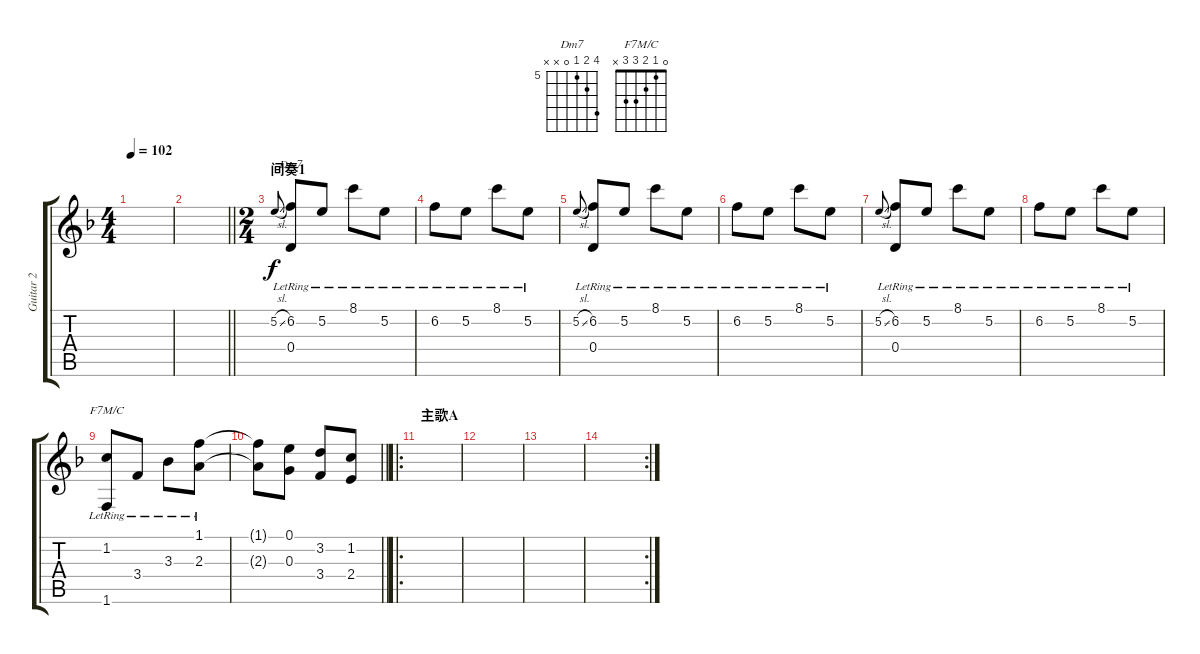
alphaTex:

\track ("Guitar 2" "Guitar 2") {instrument acousticguitarsteel}
\staff {score tabs}
\tuning (E4 B3 G3 D3 A2 E2) {hide}
\chord ("Dm7" 8 6 5 0 x x) {firstfret 5}
\chord ("F7M/C" 0 1 2 3 3 x)
\ts (4 4)
\tempo 102
\clef g2
\ks f
|
\barLineRight lightlight
|
\ts (2 4)
\section ("" "间奏1")
5.2{sl}.8{gr onbeat} (6.2{lr} 0.4{lr}).8{ch "Dm7"} 5.2{lr}.8 8.1{lr}.8 5.2{lr}.8 |
6.2{lr}.8 5.2{lr}.8 8.1{lr}.8 5.2{lr}.8 |
5.2{sl}.8{gr onbeat} (6.2{lr} 0.4{lr}).8 5.2{lr}.8 8.1{lr}.8 5.2{lr}.8 |
6.2{lr}.8 5.2{lr}.8 8.1{lr}.8 5.2{lr}.8 |
5.2{sl}.8{gr onbeat} (6.2{lr} 0.4).8 5.2{lr}.8 8.1{lr}.8 5.2{lr}.8 |
6.2{lr}.8 5.2{lr}.8 8.1{lr}.8 5.2{lr}.8 |
(1.2{lr} 1.6).8{ch "F7M/C"} 3.4{lr}.8 3.3{lr}.8 (1.1 2.3{lr}).8 |
\barLineRight lightlight
(1.1{t} 2.3{t}).8 (0.1 0.3).8 (3.2 3.4).8 (1.2 2.4).8 |
\ro
\section ("" "主歌A")
|
|
|
\rc 2
